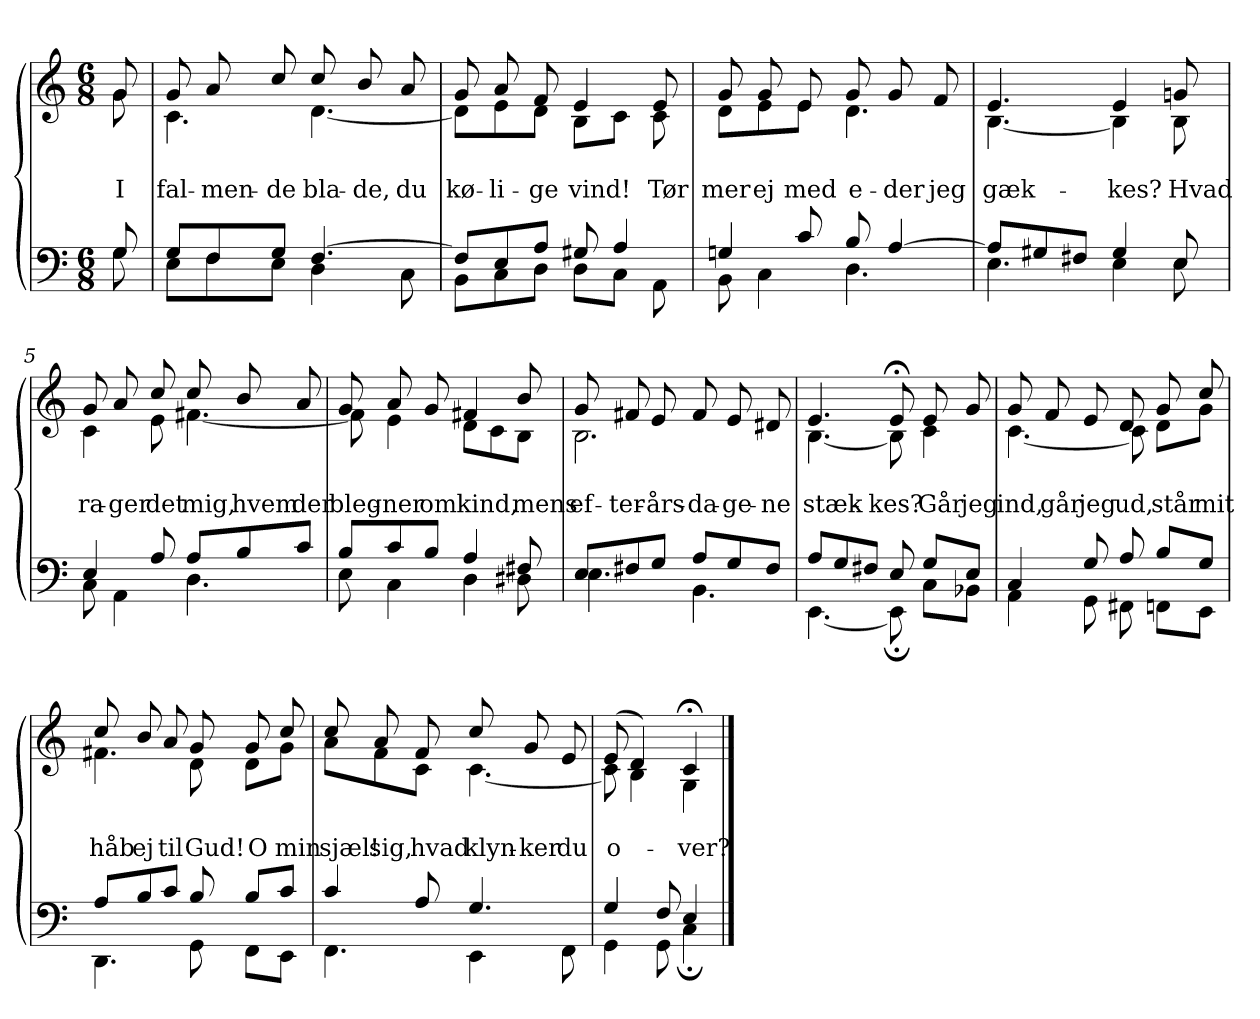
**kern	**kern	**text	**text
*part2	*part1	*part1	*part1
*staff2	*staff1	*staff1	*staff1
*clefF4	*clefG2	*	*
*k[]	*k[]	*	*
*C:	*C:	*	*
*M6/8	*M6/8	*	*
=	=	=	=
*^	*	*	*
!	!	!	!	!LO:LY:a
*	*	*^	*	*
8G/	8G\	8g/	8g\	.	I
=1X	=1X	=1X	=1X	=1X	=1X
!	!	!	!	!	!LO:LY:a
8G/L	8E\L	8g/	4.c\	.	fal-
!	!	!	!	!	!LO:LY:a
8F/	8F\	8a/	.	.	-men-
!	!	!	!	!	!LO:LY:a
8G/J	8E\J	8cc/	.	.	-de
!	!	!	!	!	!LO:LY:a
[>4.F/	4D\	8cc/	[<4.d\	.	bla-
!	!	!	!	!	!LO:LY:a
.	.	8b/	.	.	-de,
!	!	!	!	!	!LO:LY:a
.	8C\	8a/	.	.	du
=2X	=2X	=2X	=2X	=2X	=2X
!	!	!	!	!	!LO:LY:a
8F/L]	8BB\L	8g/	8d\L]	.	kø-
!	!	!	!	!	!LO:LY:a
8E/	8C\	8a/	8e\	.	-li-
!	!	!	!	!	!LO:LY:a
8A/J	8D\J	8f/	8d\J	.	-ge
!	!	!	!	!	!LO:LY:a
8G#X/	8D\L	4e/	8B\L	.	vind!
4A/	8C\J	.	8c\J	.	.
!	!	!	!	!	!LO:LY:a
.	8AA\	8e/	8c\	.	Tør
=3X	=3X	=3X	=3X	=3X	=3X
!	!	!	!	!	!LO:LY:a
4Gn/	8BB\	8g/	8d\L	.	mer
!	!	!	!	!	!LO:LY:a
.	4C\	8g/	8e\	.	ej
!	!	!	!	!	!LO:LY:a
8c/	.	8e/	8e\J	.	med
!	!	!	!	!	!LO:LY:a
8B/	4.D\	8g/	4.d\	.	e-
!	!	!	!	!	!LO:LY:a
[>4A/	.	8g/	.	.	-der
!	!	!	!	!	!LO:LY:a
.	.	8f/	.	.	jeg
=4X	=4X	=4X	=4X	=4X	=4X
!	!	!	!	!	!LO:LY:a
8A/L]	4.E\	4.e/	[<4.B\	.	gæk-
8G#X/	.	.	.	.	.
8F#X/J	.	.	.	.	.
!	!	!	!	!	!LO:LY:a
4G#/	4E\	4e/	4B\]	.	-kes?
!	!	!	!	!	!LO:LY:a
8E/	8E\	8gn/	8B\	.	Hvad
=5X	=5X	=5X	=5X	=5X	=5X
!	!	!	!	!	!LO:LY:a
4E/	8C\	8g/	4c\	.	ra-
!	!	!	!	!	!LO:LY:a
.	4AA\	8a/	.	.	-ger
!	!	!	!	!	!LO:LY:a
8A/	.	8cc/	8e\	.	det
!	!	!	!	!	!LO:LY:a
8A/L	4.D\	8cc/	[<4.f#X\	.	mig,
!	!	!	!	!	!LO:LY:a
8B/	.	8b/	.	.	hvem
!	!	!	!	!	!LO:LY:a
8c/J	.	8a/	.	.	der
=6X	=6X	=6X	=6X	=6X	=6X
!	!	!	!	!	!LO:LY:a
8B/L	8E\	8g/	8f#\]	.	bleg-
!	!	!	!	!	!LO:LY:a
8c/	4C\	8a/	4e\	.	-ner
!	!	!	!	!	!LO:LY:a
8B/J	.	8g/	.	.	om
!	!	!	!	!	!LO:LY:a
4A/	4D\	4f#X/	8d\L	.	kind,
.	.	.	8c\	.	.
!	!	!	!	!	!LO:LY:a
8F#X/	8D#X\	8b/	8B\J	.	mens
!!LO:LB:g=z	!!
=7X	=7X	=7X	=7X	=7X	=7X
!	!	!	!	!	!LO:LY:a
8E/L	4.E\	8g/	2.B\	.	ef-
!	!	!	!	!	!LO:LY:a
8F#X/	.	8f#X/	.	.	-ter-
!	!	!	!	!	!LO:LY:a
8G/J	.	8e/	.	.	-års-
!	!	!	!	!	!LO:LY:a
8A/L	4.BB\	8f#/	.	.	-da-
!	!	!	!	!	!LO:LY:a
8G/	.	8e/	.	.	-ge-
!	!	!	!	!	!LO:LY:a
8F#/J	.	8d#X/	.	.	-ne
=8X	=8X	=8X	=8X	=8X	=8X
!	!	!	!	!	!LO:LY:a
8A/L	[<4.EE\	4.e/	[<4.B\	.	stæk-
8G/	.	.	.	.	.
8F#X/J	.	.	.	.	.
!	!	!	!	!	!LO:LY:a
8E/	8EE;\]	8e;</	8B\]	.	-kes?
!	!	!	!	!	!LO:LY:a
8G/L	8C\L	8e/	4c\	.	Går
!	!	!	!	!	!LO:LY:a
8E/J	8BB-X\J	8g/	.	.	jeg
=9X	=9X	=9X	=9X	=9X	=9X
!	!	!	!	!	!LO:LY:a
4C/	4AA\	8g/	[<4.c\	.	ind,
!	!	!	!	!	!LO:LY:a
.	.	8f/	.	.	går
!	!	!	!	!	!LO:LY:a
8G/	8GG\	8e/	.	.	jeg
!	!	!	!	!	!LO:LY:a
8A/	8FF#X\	8d/	8c\]	.	ud,
!	!	!	!	!	!LO:LY:a
8B/L	8FFn\L	8g/	8d\L	.	står
!	!	!	!	!	!LO:LY:a
8G/J	8EE\J	8cc/	8g\J	.	mit
=1	=1	=1	=1	=1	=1
!	!	!	!	!	!LO:LY:a
8A/L	4.DD\	8cc/	4.f#X\	.	håb
!	!	!	!	!	!LO:LY:a
8B/	.	8b/	.	.	ej
!	!	!	!	!	!LO:LY:a
8c/J	.	8a/	.	.	til
!	!	!	!	!	!LO:LY:a
8B/	8GG\	8g/	8d\	.	Gud!
!	!	!	!	!	!LO:LY:a
8B/L	8FF\L	8g/	8d\L	.	O
!	!	!	!	!	!LO:LY:a
8c/J	8EE\J	8cc/	8g\J	.	min
=2	=2	=2	=2	=2	=2
!	!	!	!	!	!LO:LY:a
4c/	4.FF\	8cc/	8a\L	.	sjæl!
!	!	!	!	!	!LO:LY:a
.	.	8a/	8f\	.	sig,
!	!	!	!	!	!LO:LY:a
8A/	.	8f/	8c\J	.	hvad
!	!	!	!	!	!LO:LY:a
4.G/	4EE\	8cc/	[<4.c\	.	klyn-
!	!	!	!	!	!LO:LY:a
.	.	8g/	.	.	-ker
!	!	!	!	!	!LO:LY:a
.	8FF\	8e/	.	.	du
=3	=3	=3	=3	=3	=3
!	!	!	!	!	!LO:LY:a
4G/	4GG\	(8e/	8c\]	.	o-
.	.	4d/)	4B\	.	.
8F/	8GG\	.	.	.	.
!	!	!	!	!	!LO:LY:a
4E/	4C;\	4c;</	4G\	.	-ver?
*v	*v	*	*	*	*
*	*v	*v	*	*
==	==	==	==
*-	*-	*-	*-
